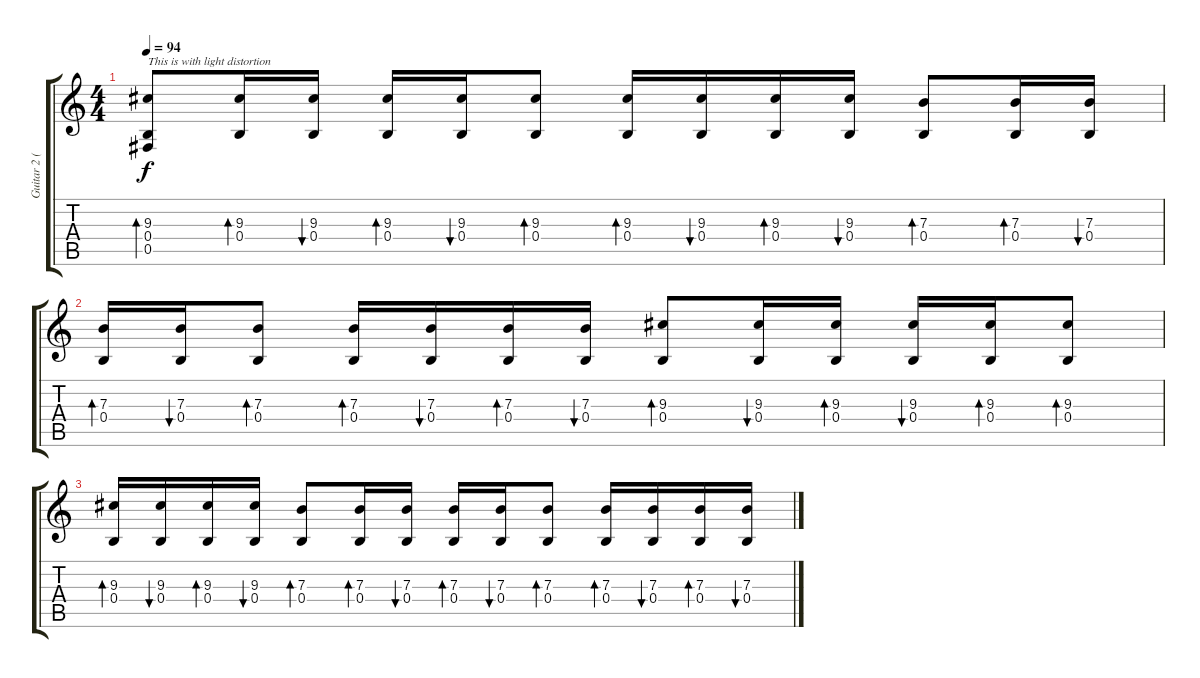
\track ("Guitar 2 (Pete)" "Guitar 2 (") {instrument electricguitarjazz}
\staff {score tabs}
\tuning (Db4 Ab3 E3 B2 Gb2 B1) {hide}
\ts (4 4)
\tempo 94
\clef g2
\ks c
(9.3 0.4 0.5).8{bd 60 txt "This is with light distortion" dy f} (9.3 0.4).16{bd 120} (9.3 0.4).16{bu 120} (9.3 0.4).16{bd 120} (9.3 0.4).16{bu 120} (9.3 0.4).8{bd 120} (9.3 0.4).16{bd 120} (9.3 0.4).16{bu 120} (9.3 0.4).16{bd 120} (9.3 0.4).16{bu 120} (7.3 0.4).8{bd 120} (7.3 0.4).16{bd 120} (7.3 0.4).16{bu 120} |
(7.3 0.4).16{bd 120} (7.3 0.4).16{bu 120} (7.3 0.4).8{bd 120} (7.3 0.4).16{bd 120} (7.3 0.4).16{bu 120} (7.3 0.4).16{bd 120} (7.3 0.4).16{bu 120} (9.3 0.4).8{bd 120} (9.3 0.4).16{bu 120} (9.3 0.4).16{bd 120} (9.3 0.4).16{bu 120} (9.3 0.4).16{bd 120} (9.3 0.4).8{bd 120} |
(9.3 0.4).16{bd 120} (9.3 0.4).16{bu 120} (9.3 0.4).16{bd 120} (9.3 0.4).16{bu 120} (7.3 0.4).8{bd 120} (7.3 0.4).16{bd 120} (7.3 0.4).16{bu 120} (7.3 0.4).16{bd 120} (7.3 0.4).16{bu 120} (7.3 0.4).8{bd 120} (7.3 0.4).16{bd 120} (7.3 0.4).16{bu 120} (7.3 0.4).16{bd 120} (7.3 0.4).16{bu 120}
